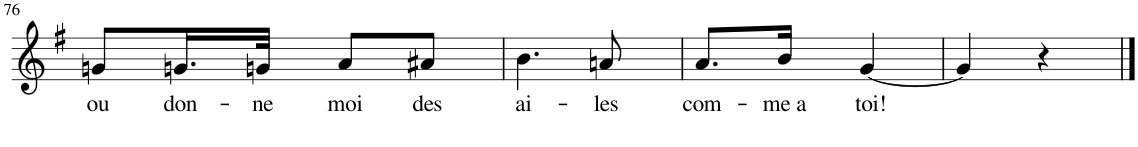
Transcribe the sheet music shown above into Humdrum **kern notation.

**kern	**text
*part1	*part1
*staff1	*staff1
*I"Piano	*
*I'Pno	*
!!LO:PB:g=z
*clefG2	*
*k[f#]	*
*M2/4	*
=76	=76
!	!LO:LY:b
8gn/L	ou
!	!LO:LY:b
16.gn/L	don-
!	!LO:LY:b
32gn/JJk	-ne
!	!LO:LY:b
8a/L	moi
!	!LO:LY:b
8a#X/J	des
=77	=77
!	!LO:LY:b
4.b\	ai-
!	!LO:LY:b
8an/	-les
=78	=78
!	!LO:LY:b
8.a/L	com-
!	!LO:LY:b
16b/Jk	-me a
!	!LO:LY:b
[4g/	toi!
=79	=79
4g/]	.
4r	.
==	==
*-	*-
